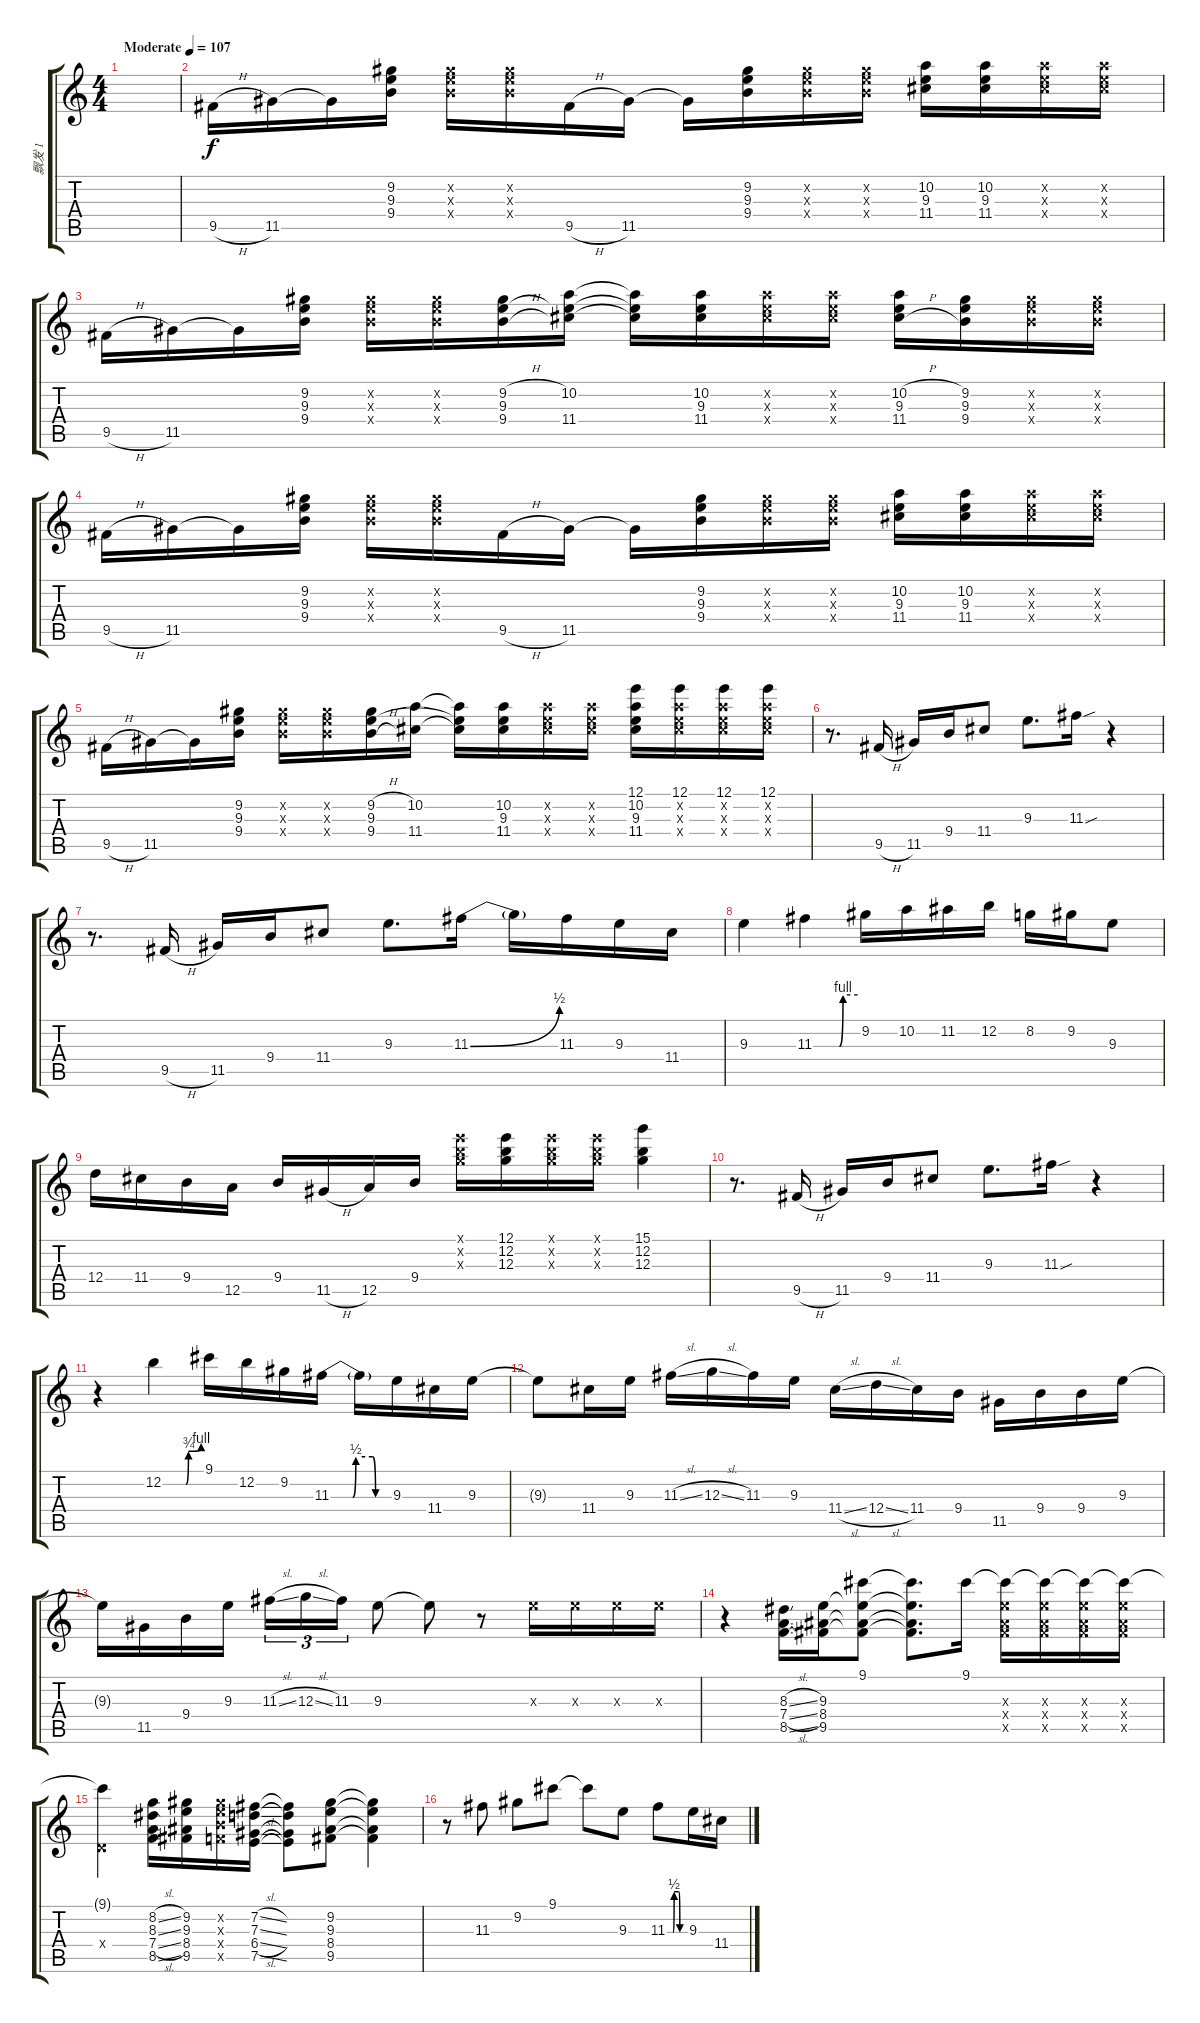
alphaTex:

\track ("飘发 1" "飘发 1") {instrument acousticguitarnylon}
\staff {score tabs}
\tuning (E4 B3 G3 D3 A2 E2) {hide}
\ts (4 4)
\tempo (107 "Moderate")
\clef g2
\ks c
|
9.5{h}.16 11.5.16 11.5{t}.16 (9.2 9.3 9.4).16 (9.2{x} 9.3{x} 9.4{x}).16 (9.2{x} 9.3{x} 9.4{x}).16 9.5{h}.16 11.5.16 11.5{t}.16 (9.2 9.3 9.4).16 (9.2{x} 9.3{x} 9.4{x}).16 (9.2{x} 9.3{x} 9.4{x}).16 (10.2 9.3 11.4).16 (10.2 9.3 11.4).16 (10.2{x} 9.3{x} 11.4{x}).16 (10.2{x} 9.3{x} 11.4{x}).16 |
9.5{h}.16 11.5.16{txt ""} 11.5{t}.16 (9.2 9.3 9.4).16 (9.2{x} 9.3{x} 9.4{x}).16 (9.2{x} 9.3{x} 9.4{x}).16 (9.2{h} 9.3 9.4{h}).16 (10.2 9.3{t} 11.4).16 (10.2{t} 9.3{t} 11.4{t}).16 (10.2 9.3 11.4).16 (10.2{x} 9.3{x} 11.4{x}).16 (10.2{x} 9.3{x} 11.4{x}).16 (10.2{h} 9.3 11.4{h}).16 (9.2 9.3 9.4).16 (9.2{x} 9.3{x} 9.4{x}).16 (9.2{x} 9.3{x} 9.4{x}).16 |
9.5{h}.16 11.5.16 11.5{t}.16 (9.2 9.3 9.4).16 (9.2{x} 9.3{x} 9.4{x}).16 (9.2{x} 9.3{x} 9.4{x}).16 9.5{h}.16 11.5.16 11.5{t}.16 (9.2 9.3 9.4).16 (9.2{x} 9.3{x} 9.4{x}).16 (9.2{x} 9.3{x} 9.4{x}).16 (10.2 9.3 11.4).16 (10.2 9.3 11.4).16 (10.2{x} 9.3{x} 11.4{x}).16 (10.2{x} 9.3{x} 11.4{x}).16 |
9.5{h}.16 11.5.16 11.5{t}.16 (9.2 9.3 9.4).16 (9.2{x} 9.3{x} 9.4{x}).16 (9.2{x} 9.3{x} 9.4{x}).16 (9.2{h} 9.3 9.4{h}).16 (10.2 11.4).16 (10.2{t} 9.3{t} 11.4{t}).16 (10.2 9.3 11.4).16 (10.2{x} 9.3{x} 11.4{x}).16 (10.2{x} 9.3{x} 11.4{x}).16 (12.1 10.2 9.3 11.4).16 (12.1 10.2{x} 9.3{x} 11.4{x}).16 (12.1 10.2{x} 9.3{x} 11.4{x}).16 (12.1 10.2{x} 9.3{x} 11.4{x}).16 |
r.8{d} 9.5{h}.16 11.5.16 9.4.16 11.4.8 9.3.8{d} 11.3{sou}.16 r.4 |
r.8{d} 9.5{h}.16 11.5.16 9.4.16 11.4.8 9.3.8{d} 11.3{be (bend 0 0 60 2)}.16 11.3{t}.16 11.3.16 9.3.16 11.4.16 |
9.3.4 11.3{be (custom 0 0 35 0 40 4 60 4)}.4 9.2.16 10.2.16 11.2.16 12.2.16 8.2.16 9.2.16 9.3.8 |
12.4.16 11.4.16 9.4.16 12.5.16 9.4.16 11.5{h}.16 12.5.16 9.4.16 (12.1{x} 12.2{x} 12.3{x}).16 (12.1 12.2 12.3).16 (12.1{x} 12.2{x} 12.3{x}).16 (12.1{x} 12.2{x} 12.3{x}).16 (15.1 12.2 12.3).4 |
r.8{d} 9.5{h}.16 11.5.16 9.4.16 11.4.8 9.3.8{d} 11.3{sou}.16 r.4 |
r.4 12.2{be (custom 0 0 36 0 40 3 60 4)}.4 9.1.16 12.2.16 9.2.16 11.3{be (custom 0 0 21 0 24 2 40 2 43 0 60 0)}.16 11.3{t}.16 9.3.16 11.4.16 9.3.16 |
9.3{t}.8 11.4.16 9.3.16 11.3{sl}.16 12.3{sl}.16 11.3.16 9.3.16 11.4{sl}.16 12.4{sl}.16 11.4.16 9.4.16 11.5.16 9.4.16 9.4.16 9.3.16 |
9.3{t}.16 11.5.16 9.4.16 9.3.16 11.3{sl}.16{tu (3 2)} 12.3{sl}.16{tu (3 2)} 11.3.16{tu (3 2)} 9.3.8 9.3{t}.8 r.8 9.3{x}.16 9.3{x}.16 9.3{x}.16 9.3{x}.16 |
r.4 (8.3{sl} 7.4{sl} 8.5{sl}).16 (9.3 8.4 9.5).16 (9.1 9.3{t} 8.4{t} 9.5{t}).8 (9.1{t} 9.3{t} 8.4{t} 9.5{t}).8{d} 9.1.16 (9.1{t} 9.3{x} 8.4{x} 9.5{x}).16 (9.1{t} 9.3{x} 8.4{x} 9.5{x}).16 (9.1{t} 9.3{x} 8.4{x} 9.5{x}).16 (9.1{t} 9.3{x} 8.4{x} 9.5{x}).16 |
(9.1{t} 0.4{x}).4 (8.2{sl} 8.3{sl} 7.4{sl} 8.5{sl}).16 (9.2 9.3 8.4 9.5).16 (9.2{x} 9.3{x} 9.4{x} 8.5{x}).16 (7.2{sl} 7.3{sl} 6.4{sl} 7.5{sl}).16 (7.2{t} 7.3{t} 6.4{t} 7.5{t}).8 (9.2 9.3 8.4 9.5).8 (9.2{t} 9.3{t} 8.4{t} 9.5{t}).4 |
r.8 11.3.8 9.2.8 9.1.8 9.1{t}.8 9.3.8 11.3{be (custom 0 0 19 0 23 2 38 2 42 0 60 0)}.8 9.3.16 11.4.16
